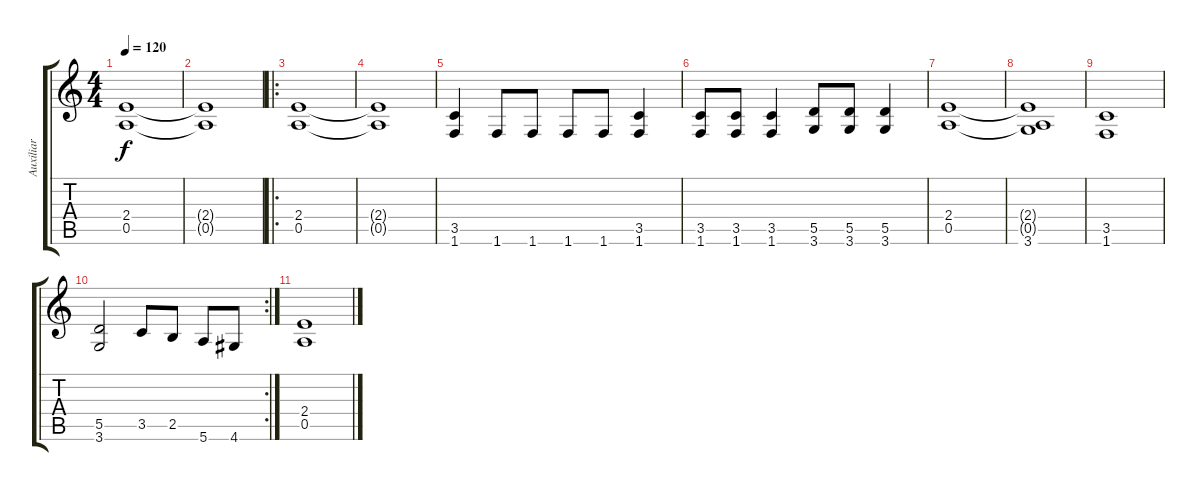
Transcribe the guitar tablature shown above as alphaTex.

\track ("Auxiliar" "Auxiliar") {instrument overdrivenguitar}
\staff {score tabs}
\tuning (E4 B3 G3 D3 A2 E2) {hide}
\ts (4 4)
\tempo 120
\clef g2
\ks c
(2.4 0.5).1{dy f instrument overdrivenguitar} |
(2.4{t} 0.5{t}).1 |
\ro
(2.4 0.5).1 |
(2.4{t} 0.5{t}).1 |
(3.5 1.6).4 1.6.8 1.6.8 1.6.8 1.6.8 (3.5 1.6).4 |
(3.5 1.6).8 (3.5 1.6).8 (3.5 1.6).4 (5.5 3.6).8 (5.5 3.6).8 (5.5 3.6).4 |
(2.4 0.5).1 |
(2.4{t} 0.5{t} 3.6).1 |
(3.5 1.6).1 |
\rc 2
(5.5 3.6).2 3.5.8 2.5.8 5.6.8 4.6.8 |
(2.4 0.5).1
